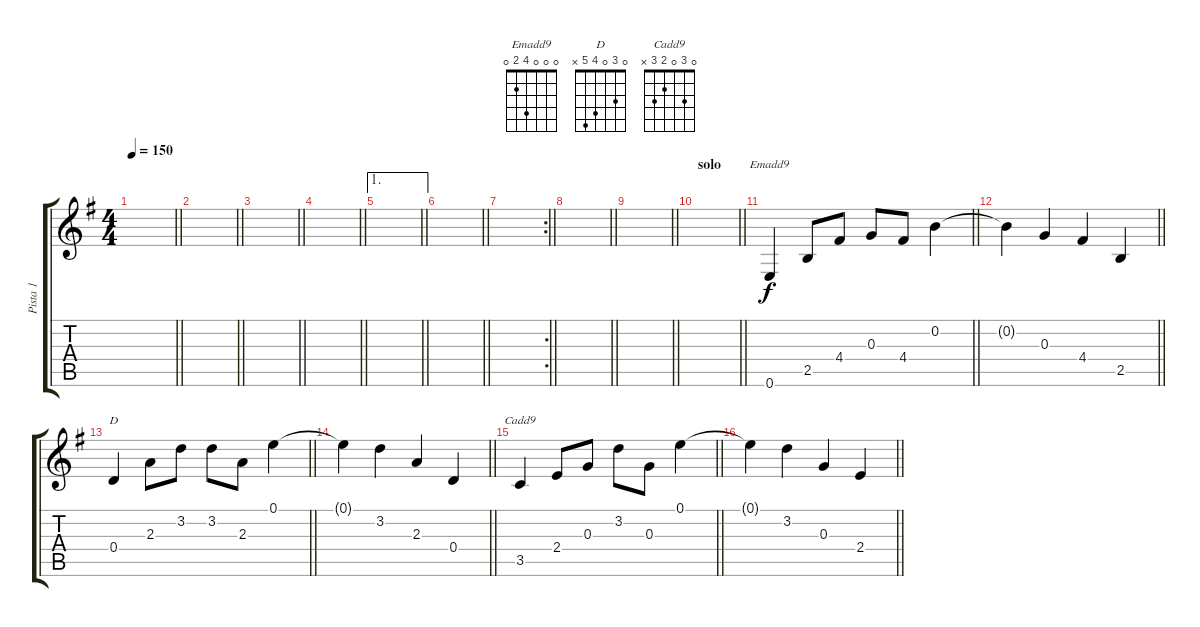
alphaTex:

\track ("Pista 1" "Pista 1") {instrument electricguitarjazz}
\staff {score tabs}
\tuning (E4 B3 G3 D3 A2 E2) {hide}
\chord ("Emadd9" 0 0 0 4 2 0)
\chord ("D" 0 3 0 4 5 x)
\chord ("Cadd9" 0 3 0 2 3 x)
\ts (4 4)
\tempo 150
\clef g2
\barLineRight lightlight
\ks eminor
|
\barLineRight lightlight
|
\barLineRight lightlight
|
\barLineRight lightlight
|
\ae 1
\barLineRight lightlight
|
\barLineRight lightlight
|
\rc 2
\barLineRight lightlight
|
\barLineRight lightlight
|
\barLineRight lightlight
|
\section ("" "solo")
\barLineRight lightlight
|
\barLineRight lightlight
0.6.4{ch "Emadd9"} 2.5.8 4.4.8 0.3.8 4.4.8 0.2.4 |
\barLineRight lightlight
0.2{t}.4 0.3.4 4.4.4 2.5.4 |
\barLineRight lightlight
0.4.4{ch "D"} 2.3.8 3.2.8 3.2.8 2.3.8 0.1.4 |
\barLineRight lightlight
0.1{t}.4 3.2.4 2.3.4 0.4.4 |
\barLineRight lightlight
3.5.4{ch "Cadd9"} 2.4.8 0.3.8 3.2.8 0.3.8 0.1.4 |
\barLineRight lightlight
0.1{t}.4 3.2.4 0.3.4 2.4.4
